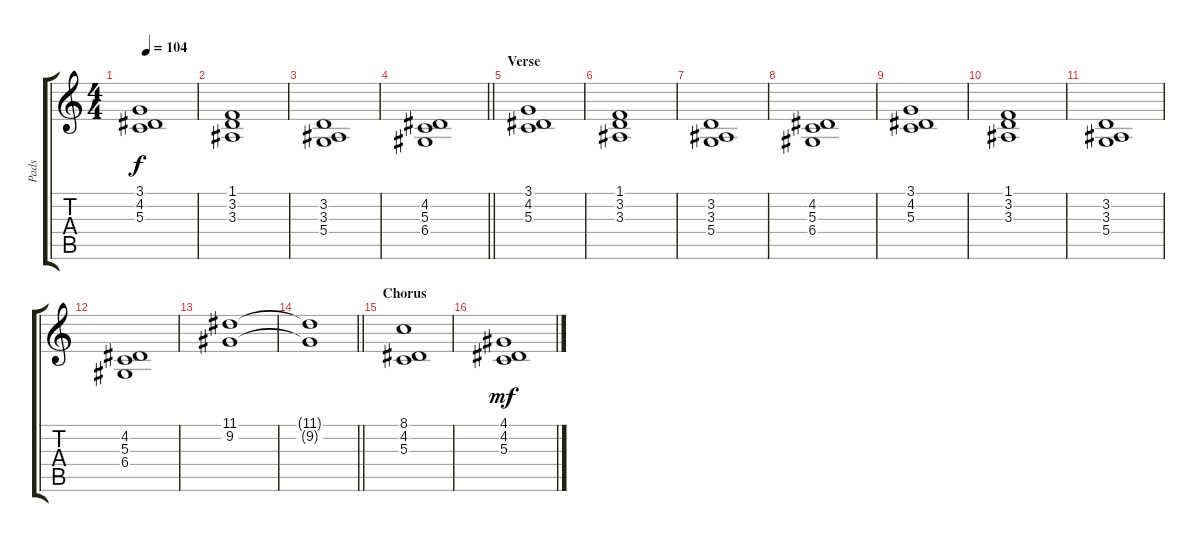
\track ("Pads" "Pads") {instrument stringensemble2}
\staff {score tabs}
\tuning (E4 B3 G3 D3 A2 E2) {hide}
\ts (4 4)
\tempo 104
\clef g2
\ks c
(3.1 4.2 5.3).1{dy f} |
(1.1 3.2 3.3).1 |
(3.2 3.3 5.4).1 |
\barLineRight lightlight
(4.2 5.3 6.4).1 |
\section ("" "Verse")
(3.1 4.2 5.3).1 |
(1.1 3.2 3.3).1 |
(3.2 3.3 5.4).1 |
(4.2 5.3 6.4).1 |
(3.1 4.2 5.3).1 |
(1.1 3.2 3.3).1 |
(3.2 3.3 5.4).1 |
(4.2 5.3 6.4).1 |
(11.1 9.2).1 |
\barLineRight lightlight
(11.1{t} 9.2{t}).1 |
\section ("" "Chorus")
(8.1 4.2 5.3).1 |
(4.1 4.2 5.3).1{dy mf}
